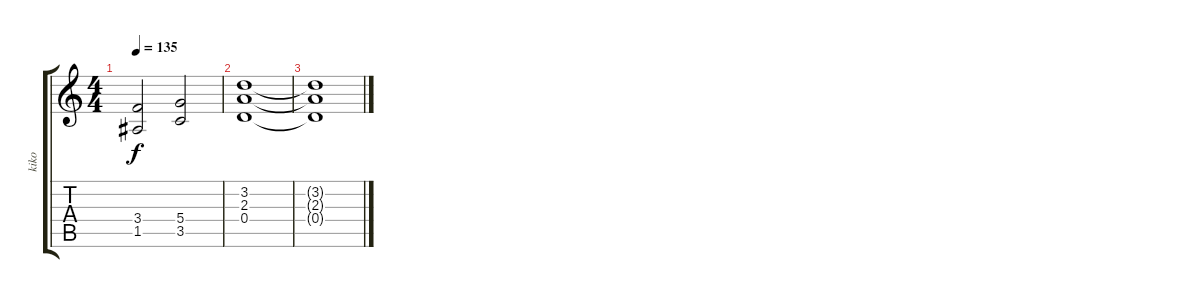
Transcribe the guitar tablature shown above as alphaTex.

\track ("kiko" "kiko") {instrument distortionguitar}
\staff {score tabs}
\tuning (E4 B3 G3 D3 A2 E2) {hide}
\ts (4 4)
\tempo 135
\clef g2
\ks c
(3.4 1.5).2{dy f} (5.4 3.5).2 |
(3.2 2.3 0.4).1 |
(3.2{t} 2.3{t} 0.4{t}).1
